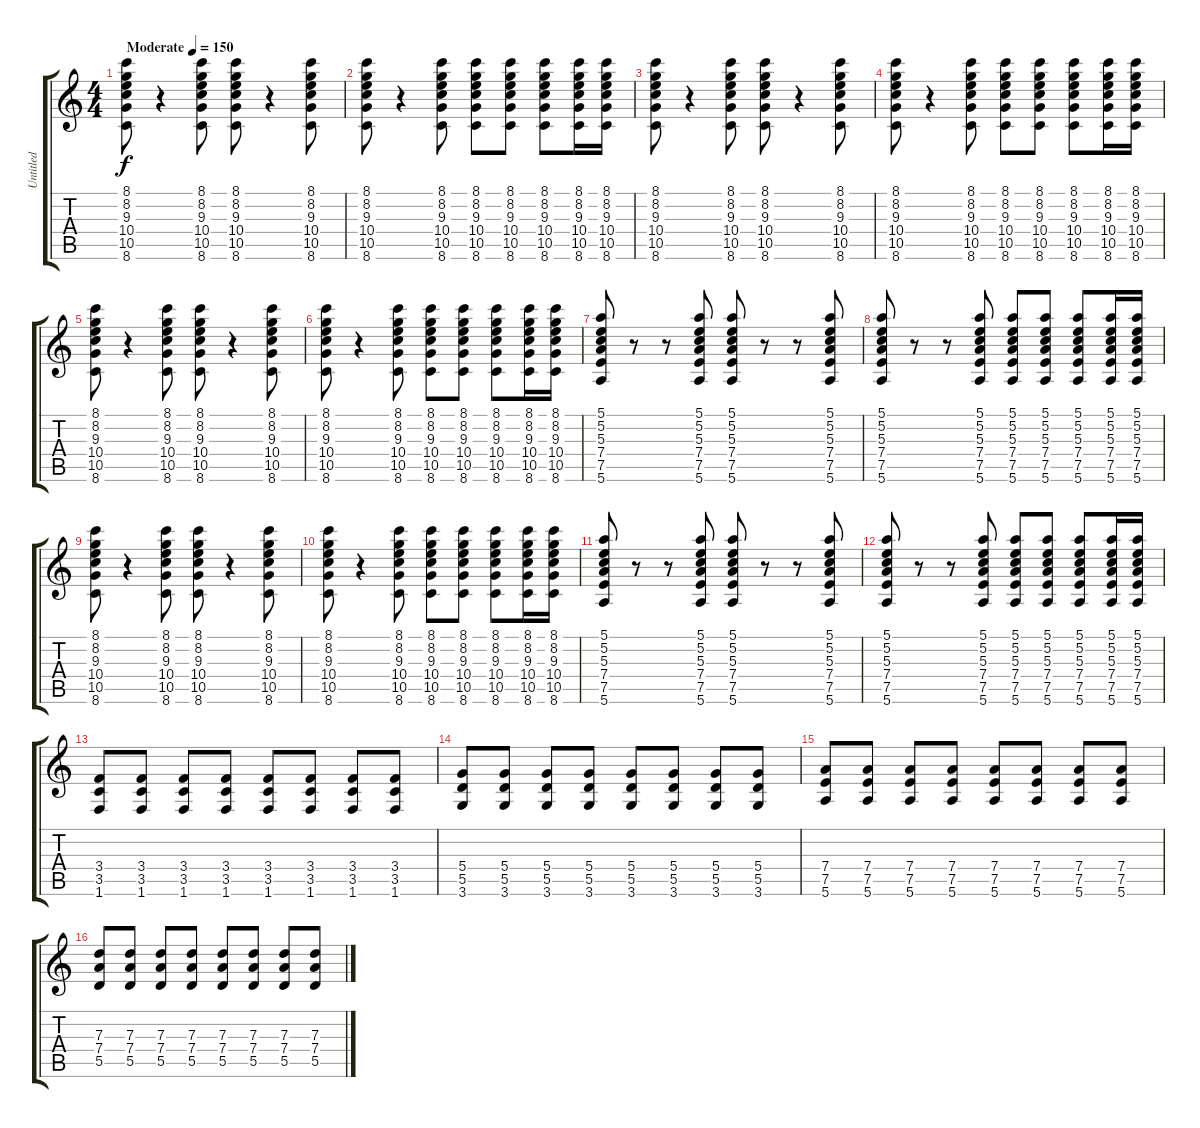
\track ("Untitled" "Untitled") {instrument overdrivenguitar}
\staff {score tabs}
\tuning (E4 B3 G3 D3 A2 E2) {hide}
\ts (4 4)
\tempo (150 "Moderate")
\clef g2
\ks c
(8.1 8.2 9.3 10.4 10.5 8.6).8{dy f instrument overdrivenguitar} r.4 (8.1 8.2 9.3 10.4 10.5 8.6).8 (8.1 8.2 9.3 10.4 10.5 8.6).8 r.4 (8.1 8.2 9.3 10.4 10.5 8.6).8 |
(8.1 8.2 9.3 10.4 10.5 8.6).8 r.4 (8.1 8.2 9.3 10.4 10.5 8.6).8 (8.1 8.2 9.3 10.4 10.5 8.6).8 (8.1 8.2 9.3 10.4 10.5 8.6).8 (8.1 8.2 9.3 10.4 10.5 8.6).8 (8.1 8.2 9.3 10.4 10.5 8.6).16 (8.1 8.2 9.3 10.4 10.5 8.6).16 |
(8.1 8.2 9.3 10.4 10.5 8.6).8 r.4 (8.1 8.2 9.3 10.4 10.5 8.6).8 (8.1 8.2 9.3 10.4 10.5 8.6).8 r.4 (8.1 8.2 9.3 10.4 10.5 8.6).8 |
(8.1 8.2 9.3 10.4 10.5 8.6).8 r.4 (8.1 8.2 9.3 10.4 10.5 8.6).8 (8.1 8.2 9.3 10.4 10.5 8.6).8 (8.1 8.2 9.3 10.4 10.5 8.6).8 (8.1 8.2 9.3 10.4 10.5 8.6).8 (8.1 8.2 9.3 10.4 10.5 8.6).16 (8.1 8.2 9.3 10.4 10.5 8.6).16 |
(8.1 8.2 9.3 10.4 10.5 8.6).8 r.4 (8.1 8.2 9.3 10.4 10.5 8.6).8 (8.1 8.2 9.3 10.4 10.5 8.6).8 r.4 (8.1 8.2 9.3 10.4 10.5 8.6).8 |
(8.1 8.2 9.3 10.4 10.5 8.6).8 r.4 (8.1 8.2 9.3 10.4 10.5 8.6).8 (8.1 8.2 9.3 10.4 10.5 8.6).8 (8.1 8.2 9.3 10.4 10.5 8.6).8 (8.1 8.2 9.3 10.4 10.5 8.6).8 (8.1 8.2 9.3 10.4 10.5 8.6).16 (8.1 8.2 9.3 10.4 10.5 8.6).16 |
(5.1 5.2 5.3 7.4 7.5 5.6).8 r.8 r.8 (5.1 5.2 5.3 7.4 7.5 5.6).8 (5.1 5.2 5.3 7.4 7.5 5.6).8 r.8 r.8 (5.1 5.2 5.3 7.4 7.5 5.6).8 |
(5.1 5.2 5.3 7.4 7.5 5.6).8 r.8 r.8 (5.1 5.2 5.3 7.4 7.5 5.6).8 (5.1 5.2 5.3 7.4 7.5 5.6).8 (5.1 5.2 5.3 7.4 7.5 5.6).8 (5.1 5.2 5.3 7.4 7.5 5.6).8 (5.1 5.2 5.3 7.4 7.5 5.6).16 (5.1 5.2 5.3 7.4 7.5 5.6).16 |
(8.1 8.2 9.3 10.4 10.5 8.6).8 r.4 (8.1 8.2 9.3 10.4 10.5 8.6).8 (8.1 8.2 9.3 10.4 10.5 8.6).8 r.4 (8.1 8.2 9.3 10.4 10.5 8.6).8 |
(8.1 8.2 9.3 10.4 10.5 8.6).8 r.4 (8.1 8.2 9.3 10.4 10.5 8.6).8 (8.1 8.2 9.3 10.4 10.5 8.6).8 (8.1 8.2 9.3 10.4 10.5 8.6).8 (8.1 8.2 9.3 10.4 10.5 8.6).8 (8.1 8.2 9.3 10.4 10.5 8.6).16 (8.1 8.2 9.3 10.4 10.5 8.6).16 |
(5.1 5.2 5.3 7.4 7.5 5.6).8 r.8 r.8 (5.1 5.2 5.3 7.4 7.5 5.6).8 (5.1 5.2 5.3 7.4 7.5 5.6).8 r.8 r.8 (5.1 5.2 5.3 7.4 7.5 5.6).8 |
(5.1 5.2 5.3 7.4 7.5 5.6).8 r.8 r.8 (5.1 5.2 5.3 7.4 7.5 5.6).8 (5.1 5.2 5.3 7.4 7.5 5.6).8 (5.1 5.2 5.3 7.4 7.5 5.6).8 (5.1 5.2 5.3 7.4 7.5 5.6).8 (5.1 5.2 5.3 7.4 7.5 5.6).16 (5.1 5.2 5.3 7.4 7.5 5.6).16 |
(3.4 3.5 1.6).8 (3.4 3.5 1.6).8 (3.4 3.5 1.6).8 (3.4 3.5 1.6).8 (3.4 3.5 1.6).8 (3.4 3.5 1.6).8 (3.4 3.5 1.6).8 (3.4 3.5 1.6).8 |
(5.4 5.5 3.6).8 (5.4 5.5 3.6).8 (5.4 5.5 3.6).8 (5.4 5.5 3.6).8 (5.4 5.5 3.6).8 (5.4 5.5 3.6).8 (5.4 5.5 3.6).8 (5.4 5.5 3.6).8 |
(7.4 7.5 5.6).8 (7.4 7.5 5.6).8 (7.4 7.5 5.6).8 (7.4 7.5 5.6).8 (7.4 7.5 5.6).8 (7.4 7.5 5.6).8 (7.4 7.5 5.6).8 (7.4 7.5 5.6).8 |
(7.3 7.4 5.5).8 (7.3 7.4 5.5).8 (7.3 7.4 5.5).8 (7.3 7.4 5.5).8 (7.3 7.4 5.5).8 (7.3 7.4 5.5).8 (7.3 7.4 5.5).8 (7.3 7.4 5.5).8
